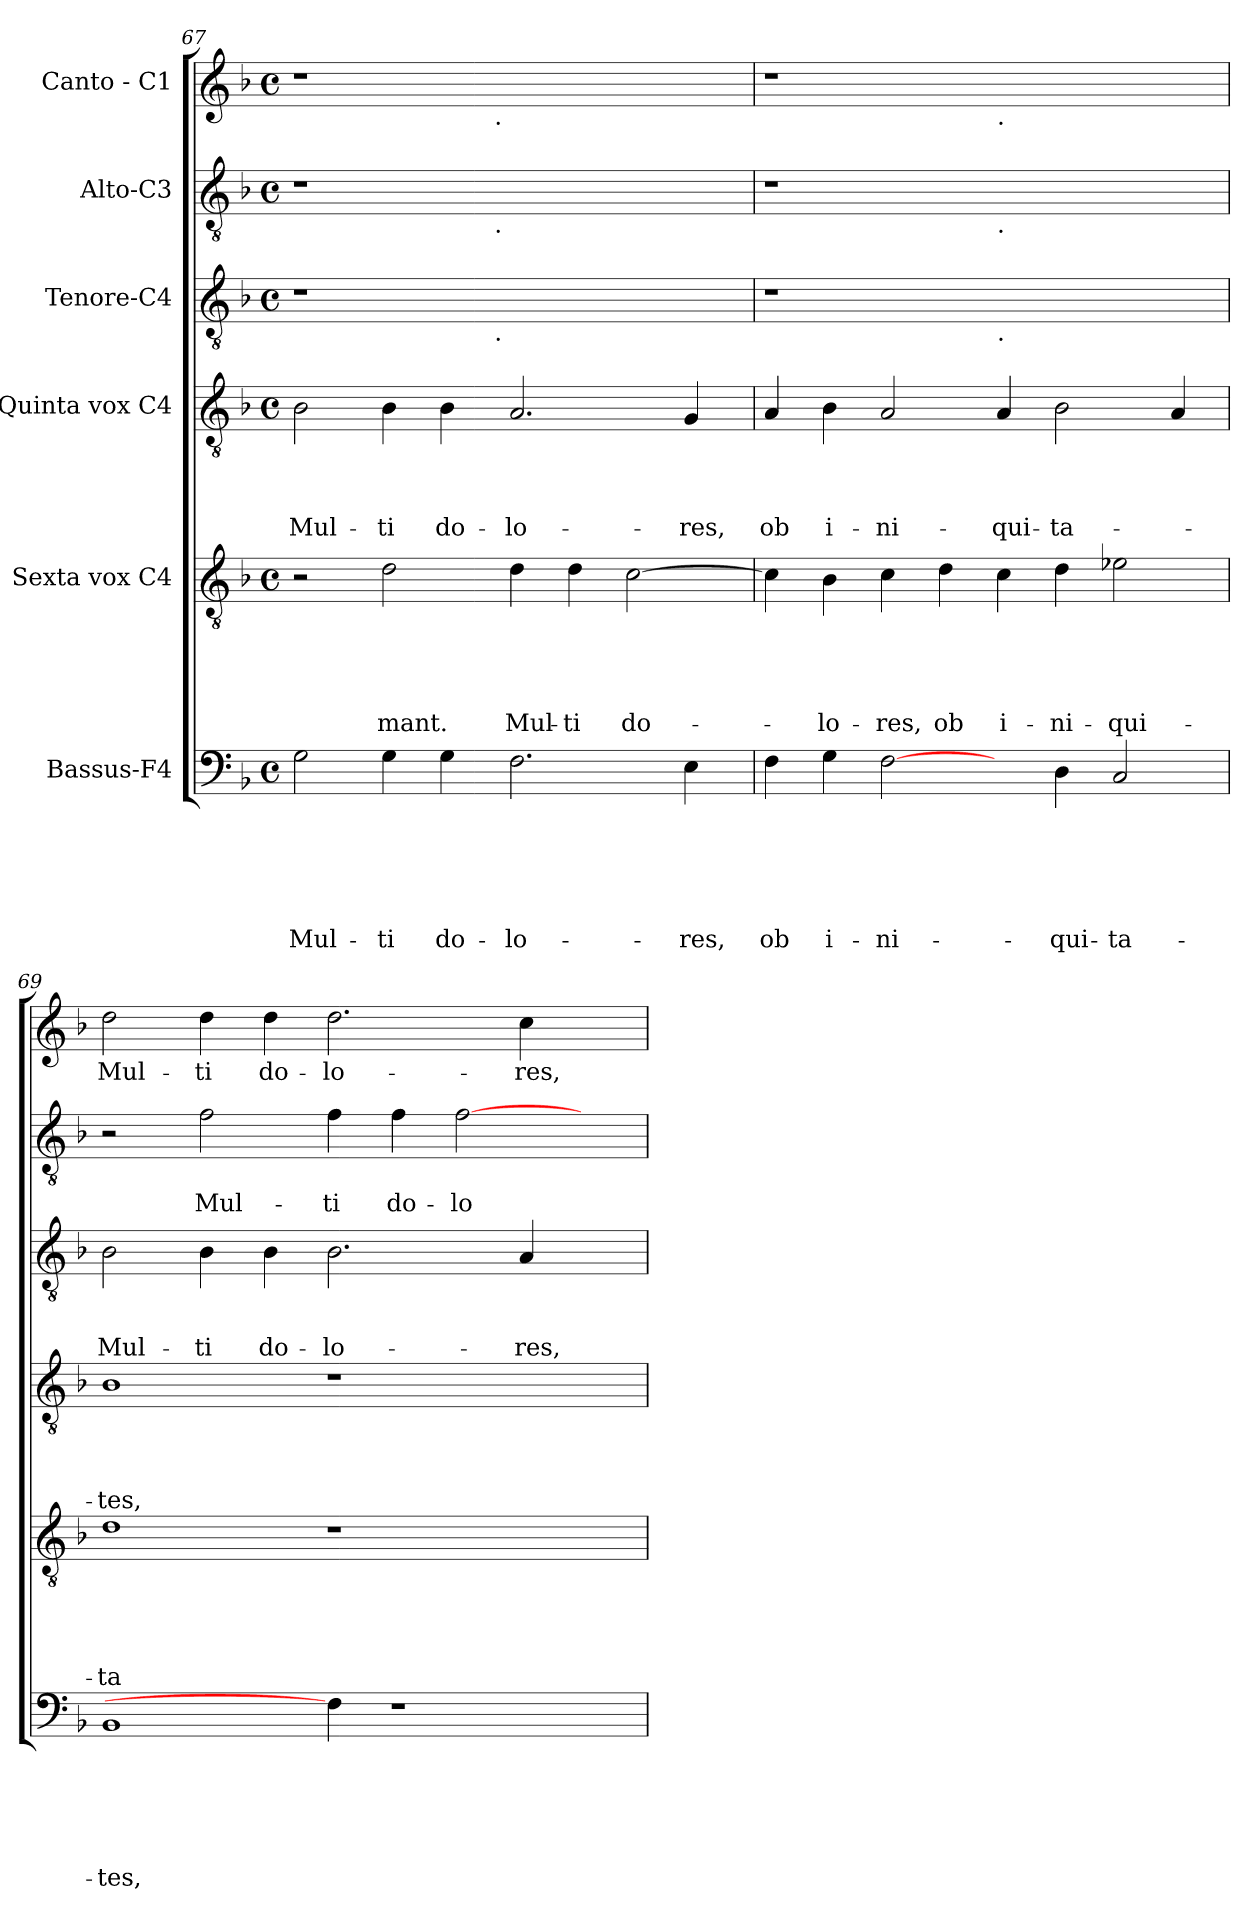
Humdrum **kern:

**kern	**text	**text	**text	**text	**text	**text	**kern	**text	**text	**text	**text	**text	**kern	**text	**text	**text	**text	**kern	**text	**text	**text	**kern	**text	**text	**kern	**text
*part6	*part6	*part6	*part6	*part6	*part6	*part6	*part5	*part5	*part5	*part5	*part5	*part5	*part4	*part4	*part4	*part4	*part4	*part3	*part3	*part3	*part3	*part2	*part2	*part2	*part1	*part1
*staff6	*staff6	*staff6	*staff6	*staff6	*staff6	*staff6	*staff5	*staff5	*staff5	*staff5	*staff5	*staff5	*staff4	*staff4	*staff4	*staff4	*staff4	*staff3	*staff3	*staff3	*staff3	*staff2	*staff2	*staff2	*staff1	*staff1
*I"Bassus-F4	*	*	*	*	*	*	*I"Sexta vox C4	*	*	*	*	*	*I"Quinta vox C4	*	*	*	*	*I"Tenore-C4	*	*	*	*I"Alto-C3	*	*	*I"Canto - C1	*
*clefF4	*	*	*	*	*	*	*clefGv2	*	*	*	*	*	*clefGv2	*	*	*	*	*clefGv2	*	*	*	*clefGv2	*	*	*clefG2	*
*k[b-]	*	*	*	*	*	*	*k[b-]	*	*	*	*	*	*k[b-]	*	*	*	*	*k[b-]	*	*	*	*k[b-]	*	*	*k[b-]	*
*F:	*	*	*	*	*	*	*F:	*	*	*	*	*	*F:	*	*	*	*	*F:	*	*	*	*F:	*	*	*F:	*
*M4/4	*	*	*	*	*	*	*M4/4	*	*	*	*	*	*M4/4	*	*	*	*	*M4/4	*	*	*	*M4/4	*	*	*M4/4	*
*met(c)	*	*	*	*	*	*	*met(c)	*	*	*	*	*	*met(c)	*	*	*	*	*met(c)	*	*	*	*met(c)	*	*	*met(c)	*
=67	=67	=67	=67	=67	=67	=67	=67	=67	=67	=67	=67	=67	=67	=67	=67	=67	=67	=67	=67	=67	=67	=67	=67	=67	=67	=67
!	!	!	!	!	!	!LO:LY:b	!	!	!	!	!	!	!	!	!	!	!LO:LY:b	!	!	!	!	!	!	!	!	!
*	*	*	*	*	*	*	*	*	*	*	*	*	*	*	*	*	*	*^	*	*	*	*^	*	*	*^	*
2G\	.	.	.	.	.	Mul-	2r	.	.	.	.	.	2B-\	.	.	.	Mul-	1r	2ryy	.	.	.	1r	2ryy	.	.	1r	2ryy	.
!	!	!	!	!	!	!LO:LY:b	!	!	!	!	!	!LO:LY:b	!	!	!	!	!LO:LY:b	!	!	!	!	!	!	!	!	!	!	!	!
4G\	.	.	.	.	.	-ti	2d\	.	.	.	.	-mant.	4B-\	.	.	.	-ti	.	4...ryy	.	.	.	.	4...ryy	.	.	.	4...ryy	.
!	!	!	!	!	!	!LO:LY:b	!	!	!	!	!	!	!	!	!	!	!LO:LY:b	!	!	!	!	!	!	!	!	!	!	!	!
4G\	.	.	.	.	.	do-	.	.	.	.	.	.	4B-\	.	.	.	do-	.	.	.	.	.	.	.	.	.	.	.	.
!	!	!	!	!	!	!	!	!	!	!	!	!	!	!	!	!	!	!	!	!	!	!	!	!	!	!	!	!LO:TX:b:t=.	!
!	!	!	!	!	!	!	!	!	!	!	!	!	!	!	!	!	!	!	!	!	!	!	!	!LO:TX:b:t=.	!	!	!	!	!
!	!	!	!	!	!	!	!	!	!	!	!	!	!	!	!	!	!	!	!LO:TX:b:t=.	!	!	!	!	!	!	!	!	!	!
.	.	.	.	.	.	.	.	.	.	.	.	.	.	.	.	.	.	.	1ryy	.	.	.	.	1ryy	.	.	.	1ryy	.
!	!	!	!	!	!	!LO:LY:b	!	!	!	!	!	!LO:LY:b	!	!	!	!	!LO:LY:b	!	!	!	!	!	!	!	!	!	!	!	!
2.F\	.	.	.	.	.	-lo-	4d\	.	.	.	.	Mul-	2.A/	.	.	.	-lo-	1ryy	.	.	.	.	1ryy	.	.	.	1ryy	.	.
!	!	!	!	!	!	!	!	!	!	!	!	!LO:LY:b	!	!	!	!	!	!	!	!	!	!	!	!	!	!	!	!	!
.	.	.	.	.	.	.	4d\	.	.	.	.	-ti	.	.	.	.	.	.	.	.	.	.	.	.	.	.	.	.	.
!	!	!	!	!	!	!	!	!	!	!	!	!LO:LY:b	!	!	!	!	!	!	!	!	!	!	!	!	!	!	!	!	!
.	.	.	.	.	.	.	[>2c\	.	.	.	.	do-	.	.	.	.	.	.	.	.	.	.	.	.	.	.	.	.	.
!	!	!	!	!	!	!LO:LY:b	!	!	!	!	!	!	!	!	!	!	!LO:LY:b	!	!	!	!	!	!	!	!	!	!	!	!
4E\	.	.	.	.	.	-res,	.	.	.	.	.	.	4G/	.	.	.	-res,	.	.	.	.	.	.	.	.	.	.	.	.
.	.	.	.	.	.	.	.	.	.	.	.	.	.	.	.	.	.	.	32ryy	.	.	.	.	32ryy	.	.	.	32ryy	.
!!LO:PB:g=z
=68	=68	=68	=68	=68	=68	=68	=68	=68	=68	=68	=68	=68	=68	=68	=68	=68	=68	=68	=68	=68	=68	=68	=68	=68	=68	=68	=68	=68	=68
!	!	!	!	!	!	!LO:LY:b	!	!	!	!	!	!	!	!	!	!	!LO:LY:b	!	!	!	!	!	!	!	!	!	!	!	!
*	*	*	*	*	*	*	*	*	*	*	*	*	*	*	*	*	*	*v	*v	*	*	*	*	*	*	*	*v	*v	*
*	*	*	*	*	*	*	*	*	*	*	*	*	*	*	*	*	*	*	*	*	*	*v	*v	*	*	*	*
4F\	.	.	.	.	.	ob	4c\]	.	.	.	.	.	4A/	.	.	.	ob	1r	.	.	.	1r	.	.	1r	.
!	!	!	!	!	!	!LO:LY:b	!	!	!	!	!	!LO:LY:b	!	!	!	!	!LO:LY:b	!	!	!	!	!	!	!	!	!
4G\	.	.	.	.	.	i-	4B-\	.	.	.	.	-lo-	4B-\	.	.	.	i-	.	.	.	.	.	.	.	.	.
!	!	!	!	!	!	!LO:LY:b	!	!	!	!	!	!LO:LY:b	!	!	!	!	!LO:LY:b	!	!	!	!	!	!	!	!	!
[2F\	.	.	.	.	.	-ni-	4c\	.	.	.	.	-res,	2A/	.	.	.	-ni-	.	.	.	.	.	.	.	.	.
!	!	!	!	!	!	!	!	!	!	!	!	!LO:LY:b	!	!	!	!	!	!	!	!	!	!	!	!	!	!
.	.	.	.	.	.	.	4d\	.	.	.	.	ob	.	.	.	.	.	.	.	.	.	.	.	.	.	.
!	!	!	!	!	!	!	!	!	!	!	!	!	!	!	!	!	!	!	!	!	!	!	!	!	!LO:TX:b:t=.	!
!	!	!	!	!	!	!	!	!	!	!	!	!	!	!	!	!	!	!	!	!	!	!LO:TX:b:t=.	!	!	!	!
!	!	!	!	!	!	!	!	!	!	!	!	!	!	!	!	!	!	!LO:TX:b:t=.	!	!	!	!	!	!	!	!
!	!	!	!	!	!	!	!	!	!	!	!	!LO:LY:b	!	!	!	!	!LO:LY:b	!	!	!	!	!	!	!	!	!
4ryy	.	.	.	.	.	.	4c\	.	.	.	.	i-	4A/	.	.	.	-qui-	1ryy	.	.	.	1ryy	.	.	1ryy	.
!	!	!	!	!	!	!LO:LY:b	!	!	!	!	!	!LO:LY:b	!	!	!	!	!LO:LY:b	!	!	!	!	!	!	!	!	!
4D\	.	.	.	.	.	-qui-	4d\	.	.	.	.	-ni-	2B-\	.	.	.	-ta-	.	.	.	.	.	.	.	.	.
!	!	!	!	!	!	!LO:LY:b	!	!	!	!	!	!LO:LY:b	!	!	!	!	!	!	!	!	!	!	!	!	!	!
2C/	.	.	.	.	.	-ta-	2e-X\	.	.	.	.	-qui-	.	.	.	.	.	.	.	.	.	.	.	.	.	.
.	.	.	.	.	.	.	.	.	.	.	.	.	4A/	.	.	.	.	.	.	.	.	.	.	.	.	.
=69	=69	=69	=69	=69	=69	=69	=69	=69	=69	=69	=69	=69	=69	=69	=69	=69	=69	=69	=69	=69	=69	=69	=69	=69	=69	=69
!	!	!	!	!	!	!LO:LY:b	!	!	!	!	!	!LO:LY:b	!	!	!	!	!LO:LY:b	!	!	!	!LO:LY:b	!	!	!	!	!LO:LY:b
1BB-	.	.	.	.	.	-tes,	1d	.	.	.	.	-ta-	1B-	.	.	.	-tes,	2B-\	.	.	Mul-	2r	.	.	2dd\	Mul-
!	!	!	!	!	!	!	!	!	!	!	!	!	!	!	!	!	!	!	!	!	!LO:LY:b	!	!	!LO:LY:b	!	!LO:LY:b
.	.	.	.	.	.	.	.	.	.	.	.	.	.	.	.	.	.	4B-\	.	.	-ti	2f\	.	Mul-	4dd\	-ti
!	!	!	!	!	!	!	!	!	!	!	!	!	!	!	!	!	!	!	!	!	!LO:LY:b	!	!	!	!	!LO:LY:b
.	.	.	.	.	.	.	.	.	.	.	.	.	.	.	.	.	.	4B-\	.	.	do-	.	.	.	4dd\	do-
!	!	!	!	!	!	!	!	!	!	!	!	!	!	!	!	!	!	!	!	!	!LO:LY:b	!	!	!LO:LY:b	!	!LO:LY:b
4F\]	.	.	.	.	.	.	1r	.	.	.	.	.	1r	.	.	.	.	2.B-\	.	.	-lo-	4f\	.	-ti	2.dd\	-lo-
!	!	!	!	!	!	!	!	!	!	!	!	!	!	!	!	!	!	!	!	!	!	!	!	!LO:LY:b	!	!
1r	.	.	.	.	.	.	.	.	.	.	.	.	.	.	.	.	.	.	.	.	.	4f\	.	do-	.	.
!	!	!	!	!	!	!	!	!	!	!	!	!	!	!	!	!	!	!	!	!	!	!	!	!LO:LY:b	!	!
.	.	.	.	.	.	.	.	.	.	.	.	.	.	.	.	.	.	.	.	.	.	[>2f\	.	-lo-	.	.
!	!	!	!	!	!	!	!	!	!	!	!	!	!	!	!	!	!	!	!	!	!LO:LY:b	!	!	!	!	!LO:LY:b
.	.	.	.	.	.	.	.	.	.	.	.	.	.	.	.	.	.	4A/	.	.	-res,	.	.	.	4cc\	-res,
.	.	.	.	.	.	.	4ryy	.	.	.	.	.	4ryy	.	.	.	.	4ryy	.	.	.	4ryy	.	.	4ryy	.
=	=	=	=	=	=	=	=	=	=	=	=	=	=	=	=	=	=	=	=	=	=	=	=	=	=	=
*-	*-	*-	*-	*-	*-	*-	*-	*-	*-	*-	*-	*-	*-	*-	*-	*-	*-	*-	*-	*-	*-	*-	*-	*-	*-	*-
